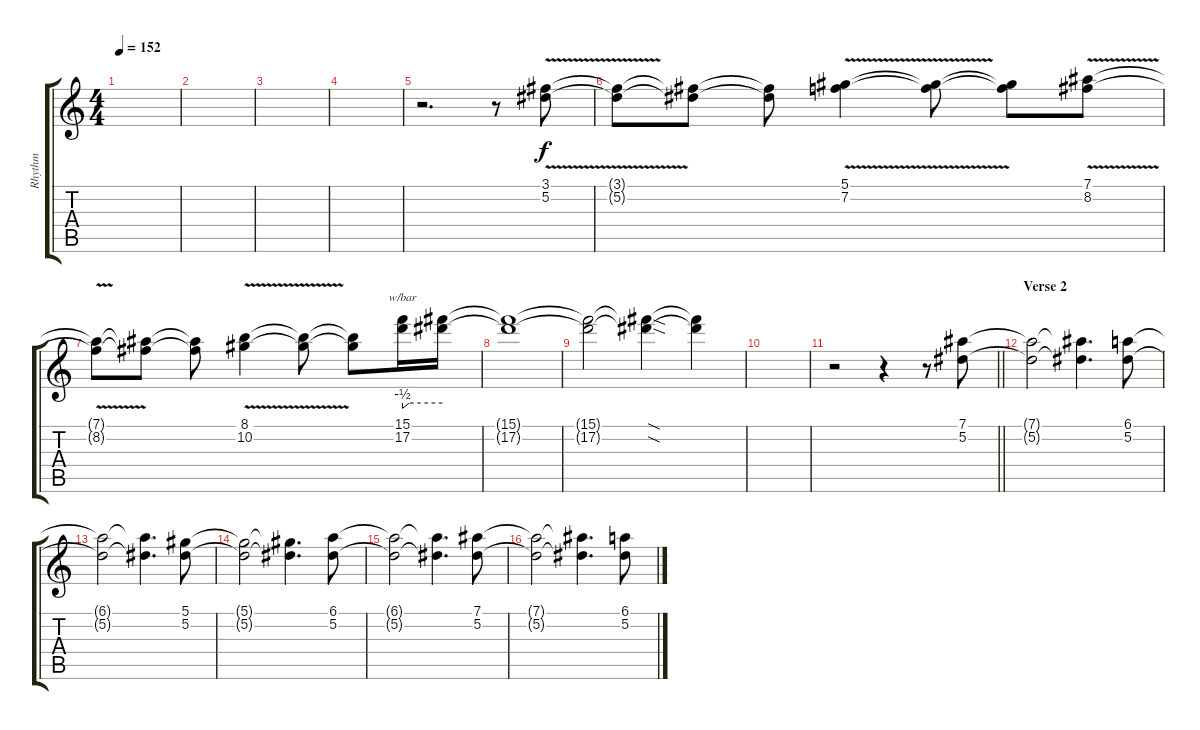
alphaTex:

\track ("Rhythm" "Rhythm") {instrument distortionguitar}
\staff {score tabs}
\tuning (Eb4 Bb3 Gb3 Db3 Ab2 Eb2) {hide}
\ts (4 4)
\tempo 152
\clef g2
\ks c
|
|
|
|
r.2{d} r.8 (3.1{v} 5.2).8 |
(3.1{t} 5.2{t}).8 (3.1{t} 5.2{t}).8 (3.1{t} 5.2{t}).8 (5.1{v} 7.2).4 (5.1{t} 7.2{t}).8 (5.1{t} 7.2{t}).8 (7.1{v} 8.2).8 |
(7.1{t} 8.2{t}).8 (7.1{t} 8.2{t}).8 (7.1{t} 8.2{t}).8 (8.1{v} 10.2).4 (8.1{t} 10.2{t}).8 (8.1{t} 10.2{t}).8 (15.1 17.2).16{tbe (custom default 0 -2 10 0 60 0)} (15.1{t} 17.2{t}).16 |
(15.1{t} 17.2{t}).1 |
(15.1{t} 17.2{t}).2 (15.1{sod t} 17.2{sod t}).4 (15.1{t} 17.2{t}).4 |
|
\barLineRight lightlight
r.2 r.4 r.8 (7.1 5.2).8{instrument electricguitarclean} |
\section ("" "Verse 2")
(7.1{t} 5.2{t}).2 (7.1{t} 5.2{t}).4{d} (6.1 5.2).8 |
(6.1{t} 5.2{t}).2 (6.1{t} 5.2{t}).4{d} (5.1 5.2).8 |
(5.1{t} 5.2{t}).2 (5.1{t} 5.2{t}).4{d} (6.1 5.2).8 |
(6.1{t} 5.2{t}).2 (6.1{t} 5.2{t}).4{d} (7.1 5.2).8 |
(7.1{t} 5.2{t}).2 (7.1{t} 5.2{t}).4{d} (6.1 5.2).8
